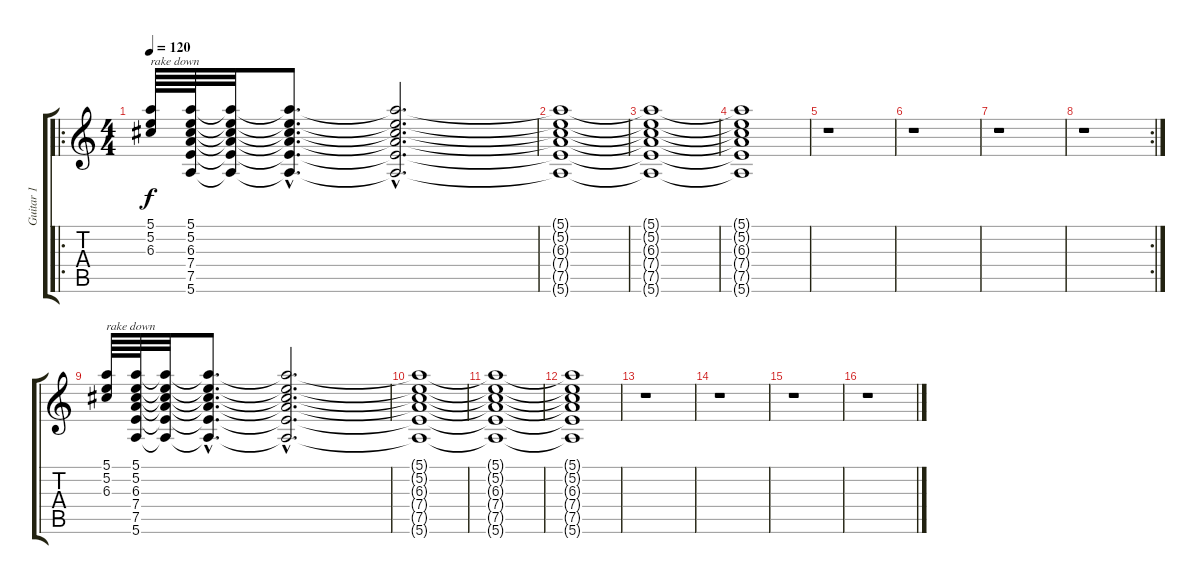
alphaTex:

\track ("Guitar 1" "Guitar 1") {instrument overdrivenguitar}
\staff {score tabs}
\tuning (E4 B3 G3 D3 A2 E2) {hide}
\ro
\ts (4 4)
\tempo 120
\clef g2
\ks c
(5.1 5.2 6.3).64{txt "rake down" dy f instrument overdrivenguitar} (5.1 5.2 6.3 7.4 7.5 5.6).64 (5.1{t} 5.2{t} 6.3{t} 7.4{t} 7.5{t} 5.6{t}).32 (5.1{hac t} 5.2{hac t} 6.3{hac t} 7.4{hac t} 7.5{hac t} 5.6{hac t}).8{d} (5.1{hac t} 5.2{hac t} 6.3{hac t} 7.4{hac t} 7.5{hac t} 5.6{hac t}).2{d} |
(5.1{t} 5.2{t} 6.3{t} 7.4{t} 7.5{t} 5.6{t}).1 |
(5.1{t} 5.2{t} 6.3{t} 7.4{t} 7.5{t} 5.6{t}).1 |
(5.1{t} 5.2{t} 6.3{t} 7.4{t} 7.5{t} 5.6{t}).1 |
r.1 |
r.1 |
r.1 |
\rc 2
r.1 |
(5.1 5.2 6.3).64{txt "rake down"} (5.1 5.2 6.3 7.4 7.5 5.6).64 (5.1{t} 5.2{t} 6.3{t} 7.4{t} 7.5{t} 5.6{t}).32 (5.1{hac t} 5.2{hac t} 6.3{hac t} 7.4{hac t} 7.5{hac t} 5.6{hac t}).8{d} (5.1{hac t} 5.2{hac t} 6.3{hac t} 7.4{hac t} 7.5{hac t} 5.6{hac t}).2{d} |
(5.1{t} 5.2{t} 6.3{t} 7.4{t} 7.5{t} 5.6{t}).1 |
(5.1{t} 5.2{t} 6.3{t} 7.4{t} 7.5{t} 5.6{t}).1 |
(5.1{t} 5.2{t} 6.3{t} 7.4{t} 7.5{t} 5.6{t}).1 |
r.1 |
r.1 |
r.1 |
r.1
